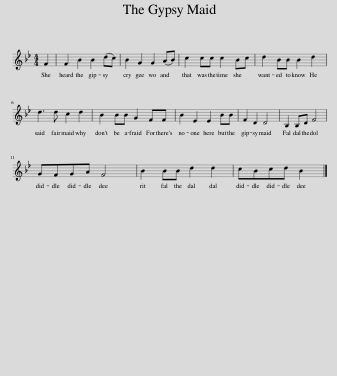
X:1
L:1/8
M:4/4
I:linebreak $
K:Bb
V:1 treble
V:1
 F2 | F2 B2 B2 (dc) | B2 G2 G2 (AB) | c2 cc c2 Bc | d2 BB B2 d2 |$ %5
 d3 d c2 d2 | B2 BB G2 FF | B2 E2 E2 BB | F2 D2 D4 | B,2 B,D F4 |$ %10
 GFGA F4 | B2 BB d2 d2 | cBcd B2 |] %13
